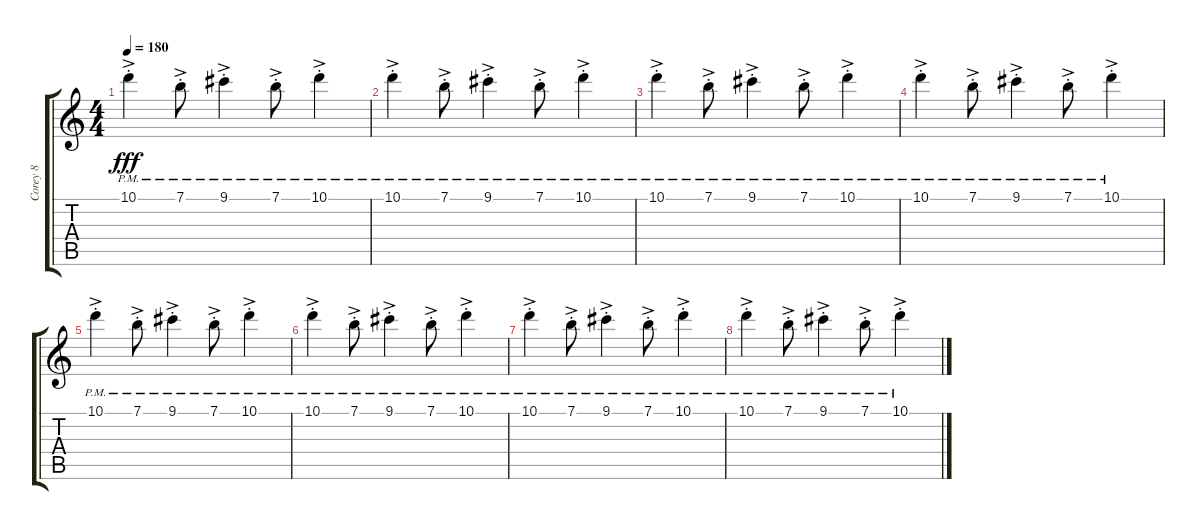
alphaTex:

\track ("Corey 8" "Corey 8") {instrument overdrivenguitar}
\staff {score tabs}
\tuning (E4 B3 G3 D3 A2 E2) {hide}
\ts (4 4)
\tempo 180
\clef g2
\ks c
10.1{ac pm st}.4{dy fff} 7.1{ac pm st}.8 9.1{ac pm st}.4 7.1{ac pm st}.8 10.1{ac pm st}.4 |
10.1{ac pm st}.4 7.1{ac pm st}.8 9.1{ac pm st}.4 7.1{ac pm st}.8 10.1{ac pm st}.4 |
10.1{ac pm st}.4 7.1{ac pm st}.8 9.1{ac pm st}.4 7.1{ac pm st}.8 10.1{ac pm st}.4 |
10.1{ac pm st}.4 7.1{ac pm st}.8 9.1{ac pm st}.4 7.1{ac pm st}.8 10.1{ac pm st}.4 |
10.1{ac pm st}.4 7.1{ac pm st}.8 9.1{ac pm st}.4 7.1{ac pm st}.8 10.1{ac pm st}.4 |
10.1{ac pm st}.4 7.1{ac pm st}.8 9.1{ac pm st}.4 7.1{ac pm st}.8 10.1{ac pm st}.4 |
10.1{ac pm st}.4 7.1{ac pm st}.8 9.1{ac pm st}.4 7.1{ac pm st}.8 10.1{ac pm st}.4 |
10.1{ac pm st}.4 7.1{ac pm st}.8 9.1{ac pm st}.4 7.1{ac pm st}.8 10.1{ac pm st}.4
